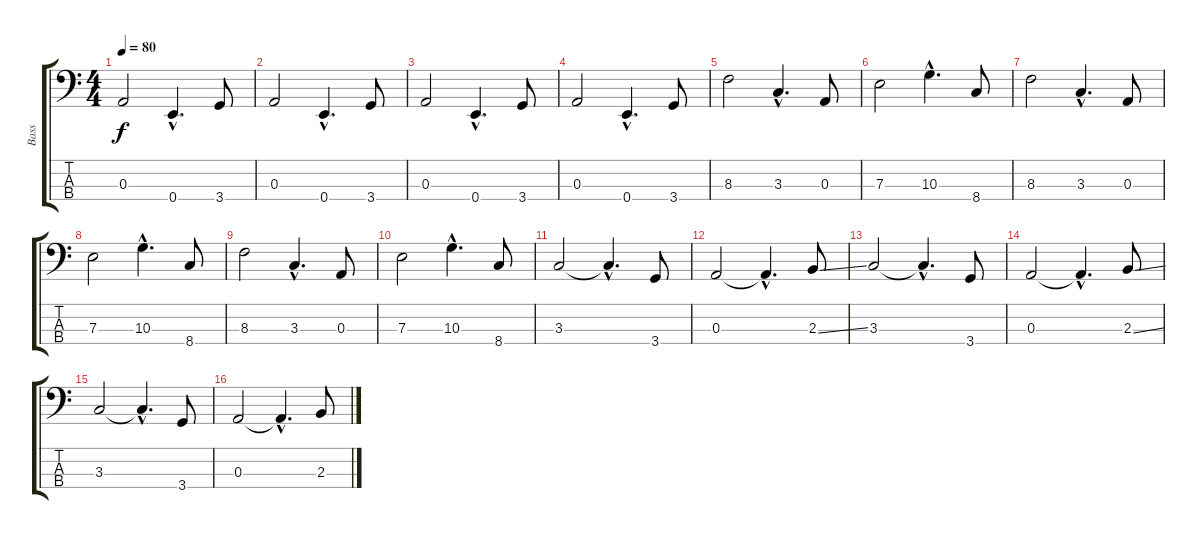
\track ("Bass" "Bass") {instrument acousticbass}
\staff {score tabs}
\tuning (G2 D2 A1 E1) {hide}
\ts (4 4)
\tempo 80
\clef f4
\ks c
0.3.2{dy f} 0.4{hac}.4{d} 3.4.8 |
0.3.2 0.4{hac}.4{d} 3.4.8 |
0.3.2 0.4{hac}.4{d} 3.4.8 |
0.3.2 0.4{hac}.4{d} 3.4.8 |
8.3.2 3.3{hac}.4{d} 0.3.8 |
7.3.2 10.3{hac}.4{d} 8.4.8 |
8.3.2 3.3{hac}.4{d} 0.3.8 |
7.3.2 10.3{hac}.4{d} 8.4.8 |
8.3.2 3.3{hac}.4{d} 0.3.8 |
7.3.2 10.3{hac}.4{d} 8.4.8 |
3.3.2 3.3{hac t}.4{d} 3.4.8 |
0.3.2 0.3{hac t}.4{d} 2.3{ss}.8 |
3.3.2 3.3{hac t}.4{d} 3.4.8 |
0.3.2 0.3{hac t}.4{d} 2.3{ss}.8 |
3.3.2 3.3{hac t}.4{d} 3.4.8 |
0.3.2 0.3{hac t}.4{d} 2.3{ss}.8
